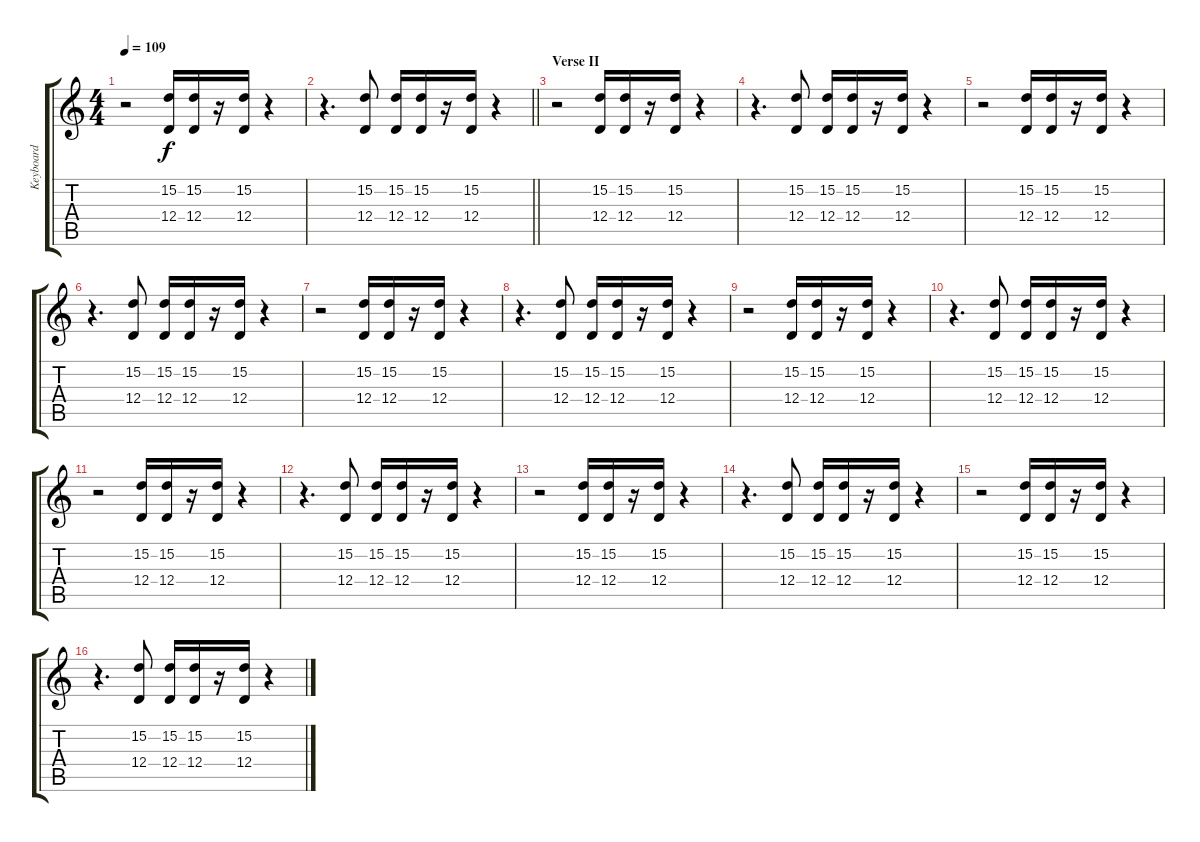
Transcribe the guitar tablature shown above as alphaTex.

\track ("Keyboard" "Keyboard") {instrument electricpiano2}
\staff {score tabs}
\tuning (E4 B3 G3 D3 A2 D2) {hide}
\ts (4 4)
\tempo 109
\clef g2
\ks c
r.2{dy f} (15.2 12.4).16 (15.2 12.4).16 r.16 (15.2 12.4).16 r.4 |
\barLineRight lightlight
r.4{d} (15.2 12.4).8 (15.2 12.4).16 (15.2 12.4).16 r.16 (15.2 12.4).16 r.4 |
\section ("" "Verse II")
r.2 (15.2 12.4).16 (15.2 12.4).16 r.16 (15.2 12.4).16 r.4 |
r.4{d} (15.2 12.4).8 (15.2 12.4).16 (15.2 12.4).16 r.16 (15.2 12.4).16 r.4 |
r.2 (15.2 12.4).16 (15.2 12.4).16 r.16 (15.2 12.4).16 r.4 |
r.4{d} (15.2 12.4).8 (15.2 12.4).16 (15.2 12.4).16 r.16 (15.2 12.4).16 r.4 |
r.2 (15.2 12.4).16 (15.2 12.4).16 r.16 (15.2 12.4).16 r.4 |
r.4{d} (15.2 12.4).8 (15.2 12.4).16 (15.2 12.4).16 r.16 (15.2 12.4).16 r.4 |
r.2 (15.2 12.4).16 (15.2 12.4).16 r.16 (15.2 12.4).16 r.4 |
r.4{d} (15.2 12.4).8 (15.2 12.4).16 (15.2 12.4).16 r.16 (15.2 12.4).16 r.4 |
r.2 (15.2 12.4).16 (15.2 12.4).16 r.16 (15.2 12.4).16 r.4 |
r.4{d} (15.2 12.4).8 (15.2 12.4).16 (15.2 12.4).16 r.16 (15.2 12.4).16 r.4 |
r.2 (15.2 12.4).16 (15.2 12.4).16 r.16 (15.2 12.4).16 r.4 |
r.4{d} (15.2 12.4).8 (15.2 12.4).16 (15.2 12.4).16 r.16 (15.2 12.4).16 r.4 |
r.2 (15.2 12.4).16 (15.2 12.4).16 r.16 (15.2 12.4).16 r.4 |
r.4{d} (15.2 12.4).8 (15.2 12.4).16 (15.2 12.4).16 r.16 (15.2 12.4).16 r.4
